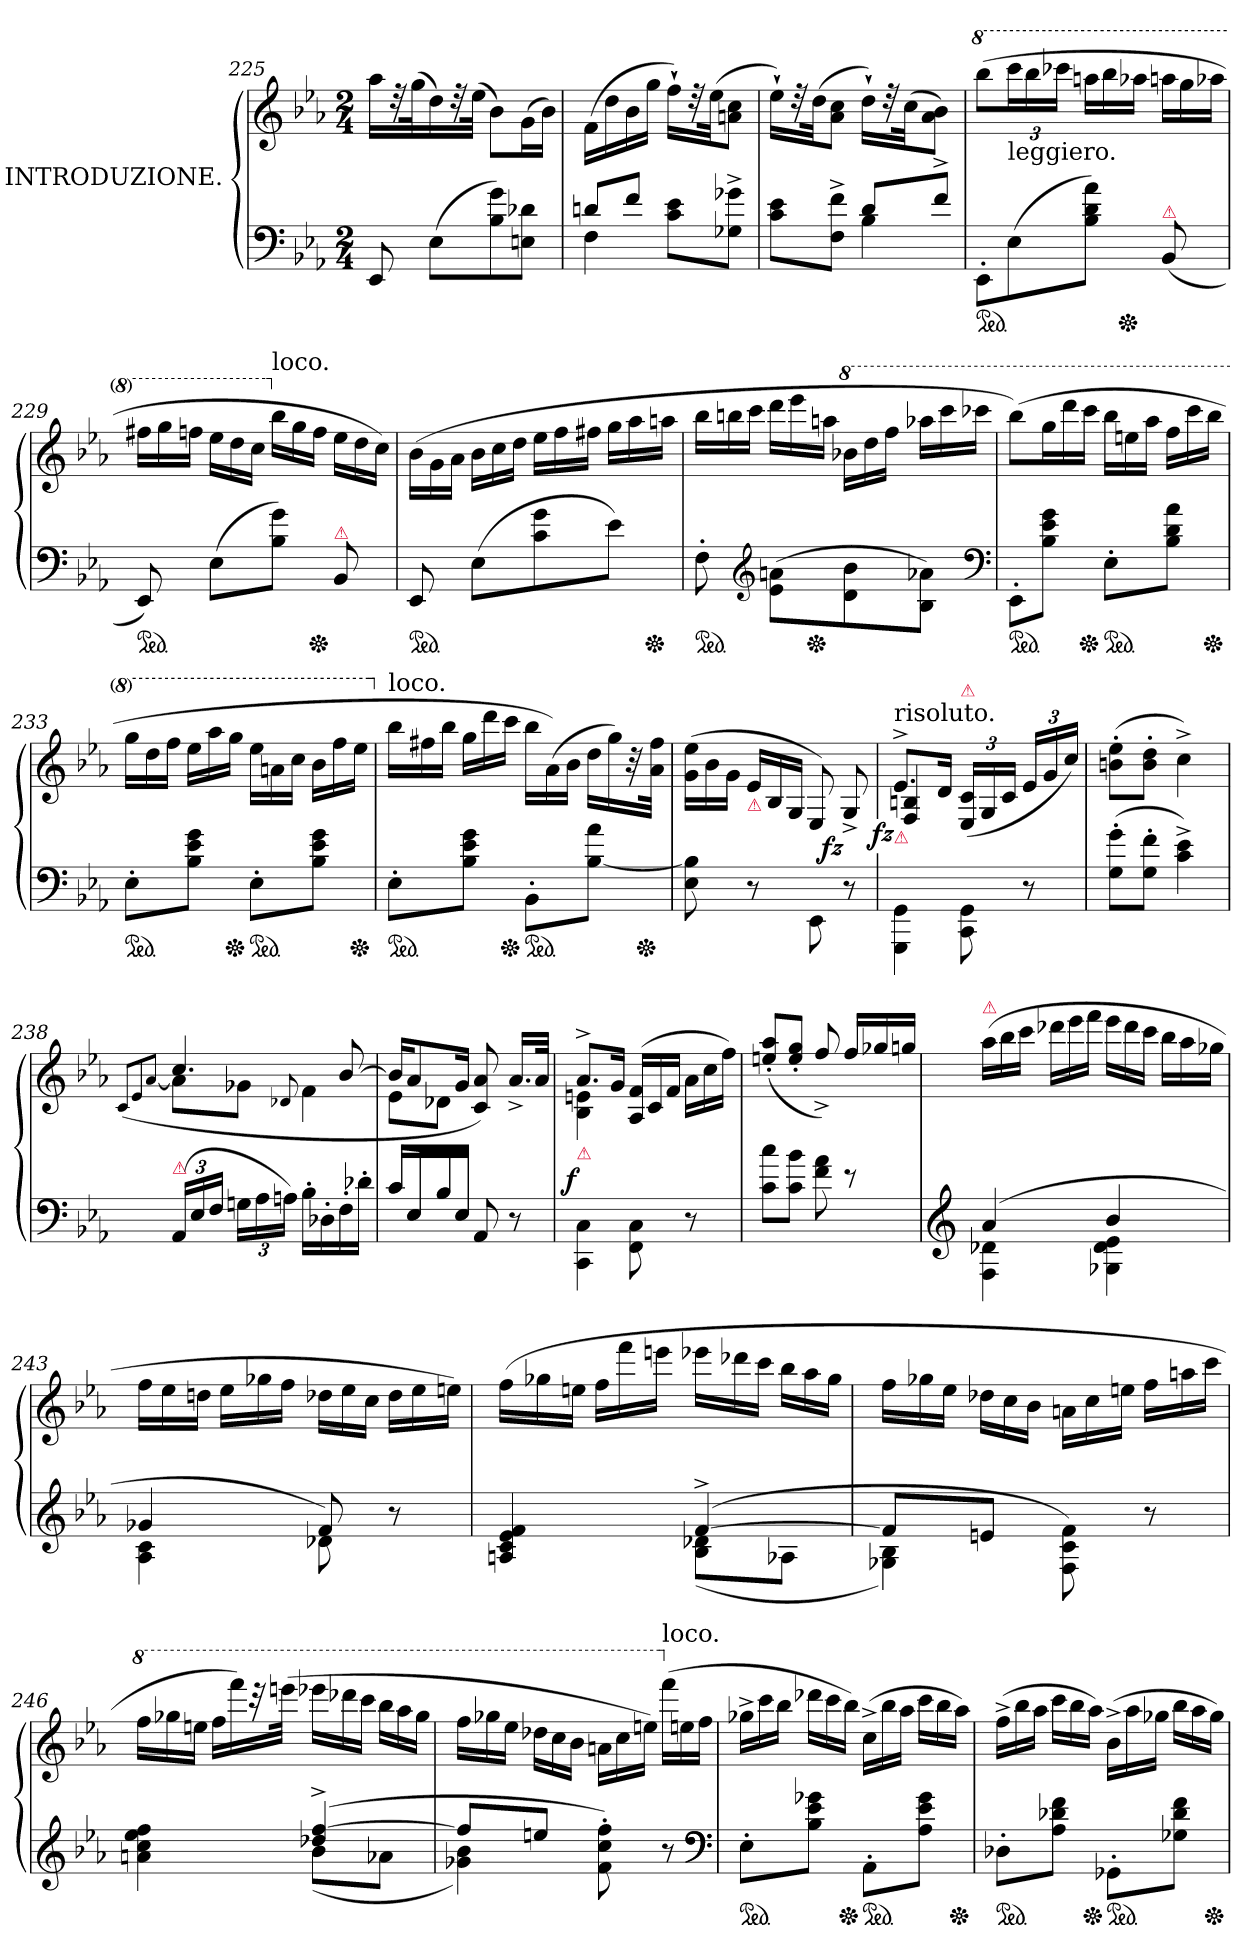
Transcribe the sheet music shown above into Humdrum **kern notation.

**kern	**kern	**dynam
*part1	*part1	*part1
*staff2	*staff1	*staff1/2
*I"INTRODUZIONE.	*	*
*clefF4	*clefG2	*
*k[b-e-a-]	*k[b-e-a-]	*
*M2/4	*M2/4	*
=225	=225	=225
8EE-/	16aa-LL	.
.	32rdd	.
.	(>32ggK	.
(>8E-L	16dd)	.
.	32rdd	.
.	(>32ee-JJk	.
8B- 8g)	8b-\L)	.
8En 8d-XJ	(>16gL	.
.	16b-JJ)	.
=226	=226	=226
*^	*	*
8dnL	4F	(>16fLL	.
.	.	16dd	.
8fJ	.	16b-	.
.	.	16ggJJ	.
8c\ 8e-\L	4ryy	16ff`>LL)	.
.	.	32rdd	.
.	.	(>32ee-JK	.
8G-X^> 8g-X^>J	.	8an 8ccJ	.
=227	=227	=227	=227
8c\ 8e-\L	4ryy	16ee-`>LL)	.
.	.	32rdd	.
.	.	(>32ddJK	.
8F^> 8f^>J	.	8a- 8ccJ	.
8dL	4B-	16dd`>LL)	.
.	.	32r	.
.	.	(>32ccJK	.
8f^>J	.	8a- 8b-J)	.
*v	*v	*	*
=228	=228	=228
*	*8va	*
*ped	*	*
8EE-'>L	(>8bbb-L	.
!	!LO:TX:b:t=leggiero.	!
(>8E-	24ccccL	.
.	24bbb-	.
.	24cccc-XJJ	.
*	*Xtuplet	*
8B- 8d 8a-J)	24aaanLL	.
.	24bbb-	.
*Xped	*	*
.	24aaa-XJJ	.
!LO:TX:a:color=crimson:t=⚠	!	!
(<8BB-	24aaanLL	.
.	24ggg	.
.	24aaa-XJJ	.
=229	=229	=229
*ped	*	*
8EE-)	24fff#XLL	.
.	24ggg	.
.	24fffnJJ	.
(>8E-L	24eee-LL	.
.	24ddd	.
.	24cccJJ	.
*	*X8va	*
!	!LO:TX:a:t=loco.	!
8B- 8gJ)	24bb-LL	.
.	24gg	.
*Xped	*	*
.	24ffJJ	.
!LO:TX:a:color=crimson:t=⚠	!	!
8BB-	24ee-LL	.
.	24dd	.
.	24ccJJ)	.
=230	=230	=230
*ped	*	*
8EE-	(>24b-\LL	.
.	24g	.
.	24a-JJ	.
(8E-L	24b-LL	.
.	24cc	.
.	24ddJJ	.
8c 8g	24ee-LL	.
.	24ff	.
.	24ff#XJJ	.
8e-J)	24ggLL	.
.	24aa-	.
*Xped	*	*
.	24aanJJ	.
=231	=231	=231
*ped	*	*
8F'>	24bb-LL	.
.	24bbn	.
.	24cccJJ	.
*clefG2	*	*
(>8e-\ 8an\L	24dddLL	.
.	24eee-	.
*Xped	*	*
.	24aanJJ	.
*	*8va	*
8d 8b-	24bb-XLL	.
.	24ddd	.
.	24fffJJ	.
8B- 8a-XJ)	24aaa-XLL	.
.	24cccc	.
.	24cccc-XJJ	.
*clefF4	*	*
=232	=232	=232
*ped	*	*
8EE-'>L	(>8bbb-L)	.
8B- 8e- 8gJ	24gggL	.
.	24dddd	.
*Xped	*	*
.	24ccccJJ	.
*ped	*	*
8E-'>L	24bbb-LL	.
.	24eeen	.
.	24aaa-JJ	.
8B- 8d 8a-J	24fffLL	.
.	24cccc	.
*Xped	*	*
.	24bbb-JJ	.
=233	=233	=233
*ped	*	*
8E-'>L	24gggLL	.
.	24ddd	.
.	24fffJJ	.
8B- 8e- 8gJ	24eee-LL	.
.	24aaa-	.
*Xped	*	*
.	24gggJJ	.
*ped	*	*
8E-'>L	24eee-LL	.
.	24aan	.
.	24cccJJ	.
8B- 8e- 8gJ	24bb-LL	.
.	24fff	.
*Xped	*	*
.	24eee-JJ	.
=234	=234	=234
*	*X8va	*
!	!LO:TX:a:t=loco.	!
*ped	*	*
8E-'>L	24bb-LL	.
.	24ff#X	.
.	24bb-JJ	.
8B- 8e- 8gJ	24ggLL	.
.	24ddd	.
*Xped	*	*
.	24cccJJ	.
*ped	*	*
8BB-'>L	24bb-LL	.
.	(>24a-)	.
.	24b-JJ	.
[8B- 8a-J	24ddLL	.
.	24gg)	.
.	48r	.
*Xped	*	*
.	48a- 48ff#JJk	.
=235	=235	=235
8E- 8B-]	(>24g\ 24ee-\LL	.
.	24b-	.
.	24gJJ	.
!	!LO:TX:b:color=crimson:t=⚠	!
8r	24e-\LL	.
.	24B-/	.
.	24G/JJ	.
8EE-\	8E-/)	.
!	!	!LO:DY:rj
8r	8G^>/	fz
=236	=236	=236
*	*^	*
!	!LO:TX:a:t=risoluto.	!	!
!	!LO:TX:b:color=crimson:t=⚠	!	!
!	!	!	!LO:DY:rj
4GGG\ 4GG\	8.e-^<L	4F/ 4Bn/	fz
.	16dJk	.	.
*	*tuplet	*	*
!	!LO:TX:a:color=crimson:t=⚠	!	!
8CC\ 8GG\	(<24E-/ 24c/LL	4ryy	.
.	24G/	.	.
.	24cJJ	.	.
8r	24e-LL	.	.
.	24g	.	.
.	24ccJJ)	.	.
*	*v	*v	*
=237	=237	=237
(>8G'> 8g'>L	(>8bn'> 8ee-'>L	.
8G'> 8f'>J	8b'> 8dd'>J	.
4c^> 4e-^>)	4cc^>)	.
=238	=238	=238
.	(>8qqc/L	.
.	8qqe-/	.
.	[8qqa-/J	.
*	*^	*
!LO:TX:a:color=crimson:t=⚠	!	!	!
(>24AA-LL	4.cc	8a-L]	.
24E-	.	.	.
24FJJ	.	.	.
24GnLL	.	8g-XJ	.
24A-	.	.	.
24AnJJ)	.	.	.
.	.	8qqd-X/	.
16B-'>LL	.	4f	.
16D-X'>	.	.	.
16F'>	[8b-	.	.
16d-X'>JJ	.	.	.
=239	=239	=239	=239
*^	*	*	*
*	*^	*	*	*
8cL	16ryy	16cLL	16b-KL]	8e-L	.
.	8E-/L	16E-	8a-	.	.
8B-J	.	16B-	.	8d-XJ	.
.	8E-/J	16E-JJ	16gJk	.	.
4ryy	.	8AA-	8c 8a-)	4ryy	.
.	8.ryy	.	.	.	.
.	.	8r	16.a-^>LL	.	.
.	.	.	32a-JJk	.	.
*v	*v	*v	*	*	*
=240	=240	=240	=240
!	!LO:TX:b:color=crimson:t=⚠	!	!
!	!	!	!LO:DY:rj
4CC\ 4C\	8.a-^<L	4B- 4en	f
.	16gJk	.	.
*	*Xtuplet	*	*
8FF\ 8C\	(>24A-/ 24f/LL	4ryy	.
.	24c	.	.
.	24fJJ	.	.
8r	24a-\LL	.	.
.	24cc	.	.
.	24ffJJ)	.	.
*	*v	*v	*
=241	=241	=241
8c\ 8cc\L	(>8een'>/ 8aa-'>/L	.
8c\ 8b-\J	8ee'>/ 8gg'>/J	.
8f\ 8a-\	8ff^>/)	.
8re	24ff/LL	.
.	24gg-X	.
.	24ggnJJ	.
=242	=242	=242
*clefG2	*	*
*^	*	*
!	!	!LO:TX:a:color=crimson:t=⚠	!
(>4a-	4F 4d-X	(>24aa-LL	.
.	.	24bb-	.
.	.	24cccJJ	.
.	.	24ddd-XLL	.
.	.	24eee-	.
.	.	24fffJJ	.
4b-	4G-X 4d- 4e-	24eee-LL	.
.	.	24ddd-	.
.	.	24cccJJ	.
.	.	24bb-LL	.
.	.	24aa-	.
.	.	24gg-XJJ	.
=243	=243	=243	=243
4g-X	4A- 4c	24ffLL	.
.	.	24ee-	.
.	.	24ddnJJ	.
.	.	24ee-LL	.
.	.	24gg-X	.
.	.	24ffJJ	.
8f)	8d-X	24dd-XLL	.
.	.	24ee-	.
.	.	24ccJJ	.
8r	8ryy	24dd-LL	.
.	.	24ee-	.
.	.	24eenJJ)	.
=244	=244	=244	=244
4An 4c 4e- 4f	4ryy	(>24ffLL	.
.	.	24gg-X	.
.	.	24eenJJ	.
.	.	24ffLL	.
.	.	24fff	.
.	.	24eeenJJ	.
(>[4f^>	(>8B- 8d-XL	24eee-XLL	.
.	.	24ddd-X	.
.	.	24cccJJ	.
.	8A-XJ	24bb-LL	.
.	.	24aa-	.
.	.	24gg-JJ	.
=245	=245	=245	=245
8fL]	4G-X 4B-)	24ffLL	.
.	.	24gg-X	.
.	.	24ee-JJ	.
8enJ	.	24dd-XLL	.
.	.	24cc	.
.	.	24b-JJ	.
8F\ 8c\ 8f\)	4ryy	24anLL	.
.	.	24cc	.
.	.	24eenJJ	.
8r	.	24ffLL	.
.	.	24aan	.
.	.	24cccJJ	.
=246	=246	=246	=246
*	*	*8va	*
4an 4cc 4ee- 4ff	4ryy	24fffLL	.
.	.	24ggg-X	.
.	.	24eeenJJ	.
.	.	24fffLL	.
.	.	24ffff)	.
.	.	48r	.
.	.	(>48eeeenJJk	.
(>4dd-X^> [4ff^>	(>8b-L	24eeee-XLL	.
.	.	24dddd-X	.
.	.	24ccccJJ	.
.	8a-XJ	24bbb-LL	.
.	.	24aaa-	.
.	.	24ggg-JJ	.
=247	=247	=247	=247
8ffL]	4g-X 4b-)	24fffLL	.
.	.	24ggg-X	.
.	.	24eee-JJ	.
8eenJ	.	24ddd-XLL	.
.	.	24ccc	.
.	.	24bb-JJ	.
8f'>\ 8cc'>\ 8ff'>\)	4ryy	24aanLL	.
.	.	24ccc	.
.	.	24eeenJJ)	.
*	*	*X8va	*
!	!	!LO:TX:a:t=loco.	!
8r	.	(>24fffLL	.
.	.	24een	.
.	.	24ffJJ	.
*v	*v	*	*
*clefF4	*	*
=248	=248	=248
*ped	*	*
8E-'>L	24gg-X^<LL	.
.	24ccc	.
.	24bb-JJ	.
8B- 8e- 8g-XJ	24ddd-XLL	.
.	24ccc	.
*Xped	*	*
.	24bb-JJ)	.
*ped	*	*
8AA-'>L	(>24cc^<LL	.
.	24bb-	.
.	24aa-JJ	.
8A- 8e- 8g-J	24cccLL	.
.	24bb-	.
*Xped	*	*
.	24aa-JJ)	.
=249	=249	=249
*ped	*	*
8D-X'>L	(>24ff^<LL	.
.	24bb-	.
.	24aa-JJ	.
8A- 8d-X 8fJ	24cccLL	.
.	24bb-	.
*Xped	*	*
.	24aa-JJ)	.
*ped	*	*
8GG-X'>L	(>24b-^<LL	.
.	24aa-	.
.	24gg-XJJ	.
8G-X 8d- 8fJ	24bb-LL	.
.	24aa-	.
*Xped	*	*
.	24gg-JJ)	.
=	=	=
*-	*-	*-
